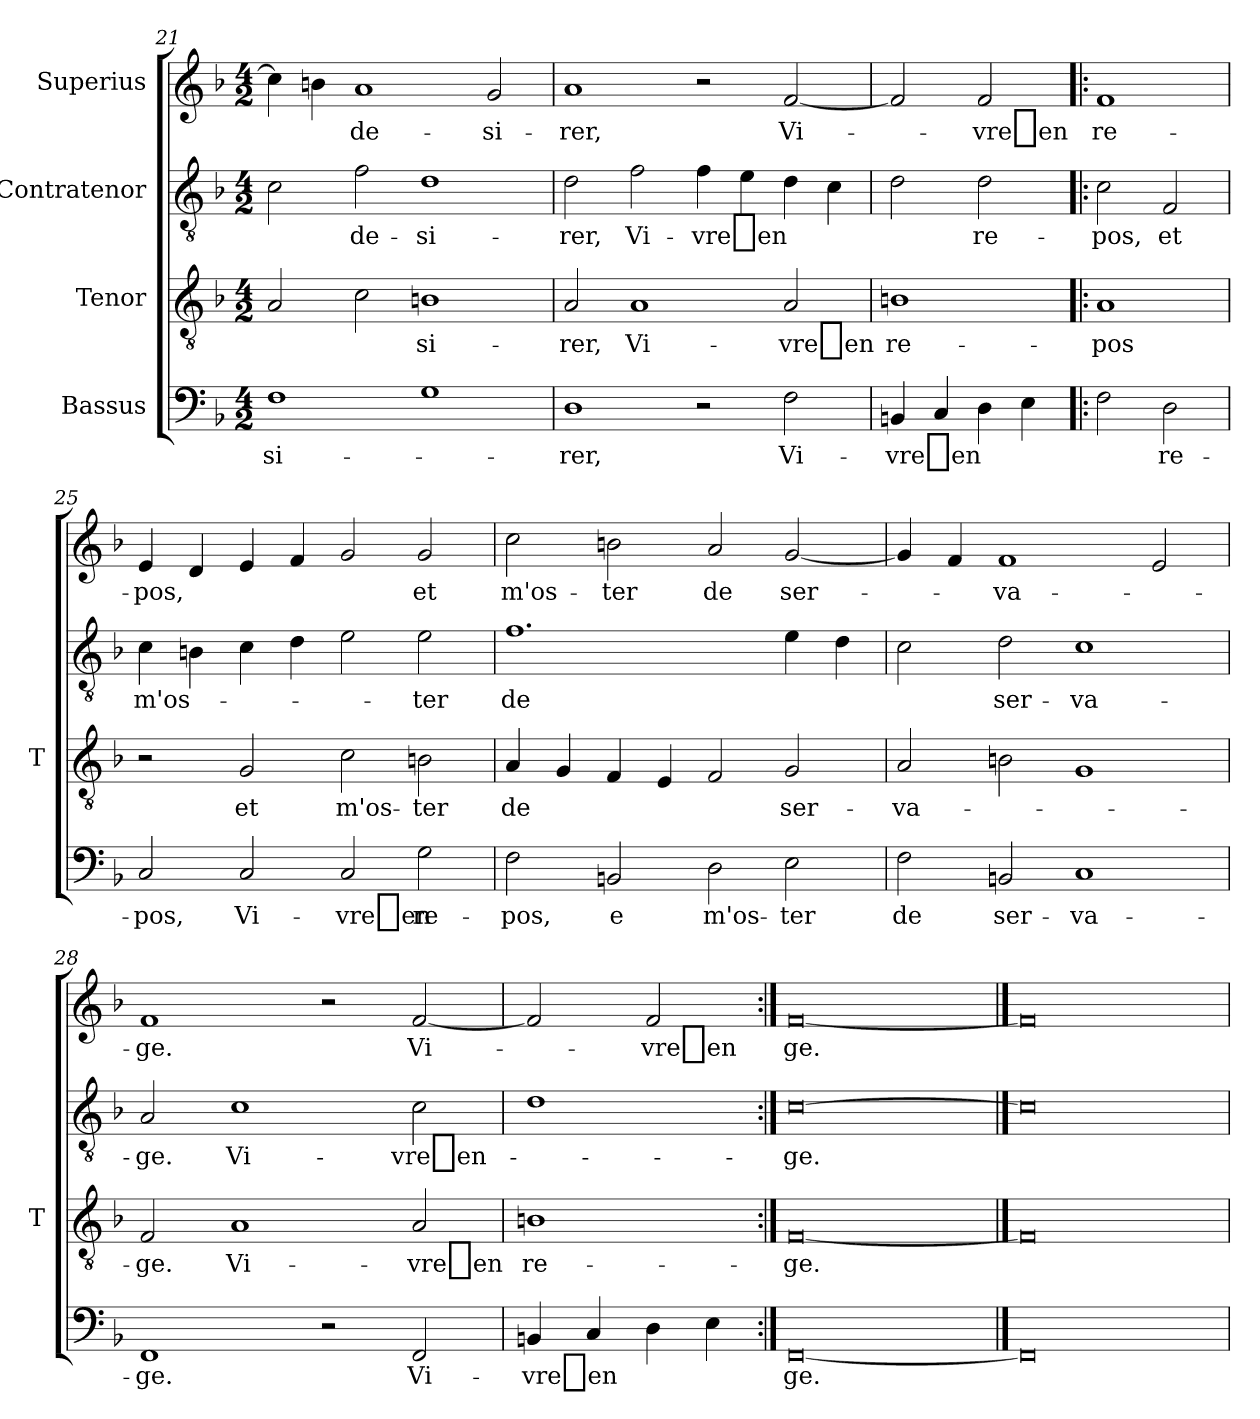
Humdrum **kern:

**kern	**text	**kern	**text	**kern	**text	**kern	**text
*part4	*part4	*part3	*part3	*part2	*part2	*part1	*part1
*staff4	*staff4	*staff3	*staff3	*staff2	*staff2	*staff1	*staff1
*I"Bassus	*	*I"Tenor	*	*I"Contratenor	*	*I"Superius	*
*	*	*I'T	*	*	*	*	*
*clefF4	*	*clefGv2	*	*clefGv2	*	*clefG2	*
*k[b-]	*	*k[b-]	*	*k[b-]	*	*k[b-]	*
*M4/2	*	*M4/2	*	*M4/2	*	*M4/2	*
=21	=21	=21	=21	=21	=21	=21	=21
1F	si-	2A	.	2c	.	4cc]	.
.	.	.	.	.	.	4bn	.
.	.	2c	.	2f	de-	1a	de-
1G	.	1Bn	si-	1d	si-	.	.
.	.	.	.	.	.	2g	si-
=22	=22	=22	=22	=22	=22	=22	=22
1D	-rer,	2A	-rer,	2d	-rer,	1a	-rer,
.	.	1A	Vi-	2f	Vi-	.	.
2r	.	.	.	4f	-vre_en	2r	.
.	.	.	.	4e	.	.	.
2F	Vi-	2A	-vre_en	4d	.	[2f	Vi-
.	.	.	.	4c	.	.	.
=23	=23	=23	=23	=23	=23	=23	=23
4BBn	-vre_en	1Bn	re-	2d	.	2f]	.
4C	.	.	.	.	.	.	.
4D	.	.	.	2d	re-	2f	-vre_en
4E	.	.	.	.	.	.	.
=24!|:	=24!|:	=24!|:	=24!|:	=24!|:	=24!|:	=24!|:	=24!|:
2F	.	1A	-pos	2c	-pos,	1f	re-
2D	re-	.	.	2F	-et	.	.
=25	=25	=25	=25	=25	=25	=25	=25
2C	-pos,	2r	.	4c	m'os-	4e	-pos,
.	.	.	.	4Bn	.	4d	.
2C	Vi-	2G	-et	4c	.	4e	.
.	.	.	.	4d	.	4f	.
2C	-vre_en	2c	m'os-	2e	.	2g	.
2G	re-	2Bn	-ter	2e	-ter	2g	-et
=26	=26	=26	=26	=26	=26	=26	=26
2F	-pos,	4A	-de	1.f	-de	2cc	m'os-
.	.	4G	.	.	.	.	.
2BBn	-e	4F	.	.	.	2bn	-ter
.	.	4E	.	.	.	.	.
2D	m'os-	2F	.	.	.	2a	-de
2E	-ter	2G	ser-	4e	.	[2g	ser-
.	.	.	.	4d	.	.	.
=27	=27	=27	=27	=27	=27	=27	=27
2F	-de	2A	va-	2c	.	4g]	.
.	.	.	.	.	.	4f	.
2BBn	ser-	2Bn	.	2d	ser-	1f	va-
1C	va-	1G	.	1c	va-	.	.
.	.	.	.	.	.	2e	.
=28	=28	=28	=28	=28	=28	=28	=28
1FF	-ge.	2F	-ge.	2A	-ge.	1f	-ge.
.	.	1A	Vi-	1c	Vi-	.	.
2r	.	.	.	.	.	2r	.
2FF	Vi-	2A	-vre_en	2c	vre_en-	[2f	Vi-
=29	=29	=29	=29	=29	=29	=29	=29
4BBn	-vre_en	1Bn	re-	1d	.	2f]	.
4C	.	.	.	.	.	.	.
4D	.	.	.	.	.	2f	-vre_en
4E	.	.	.	.	.	.	.
=30:|!	=30:|!	=30:|!	=30:|!	=30:|!	=30:|!	=30:|!	=30:|!
[0FF	-ge.	[0F	-ge.	[0c	-ge.	[0f	-ge.
==31	==31	==31	==31	==31	==31	==31	==31
0FF]	.	0F]	.	0c]	.	0f]	.
=	=	=	=	=	=	=	=
*-	*-	*-	*-	*-	*-	*-	*-
